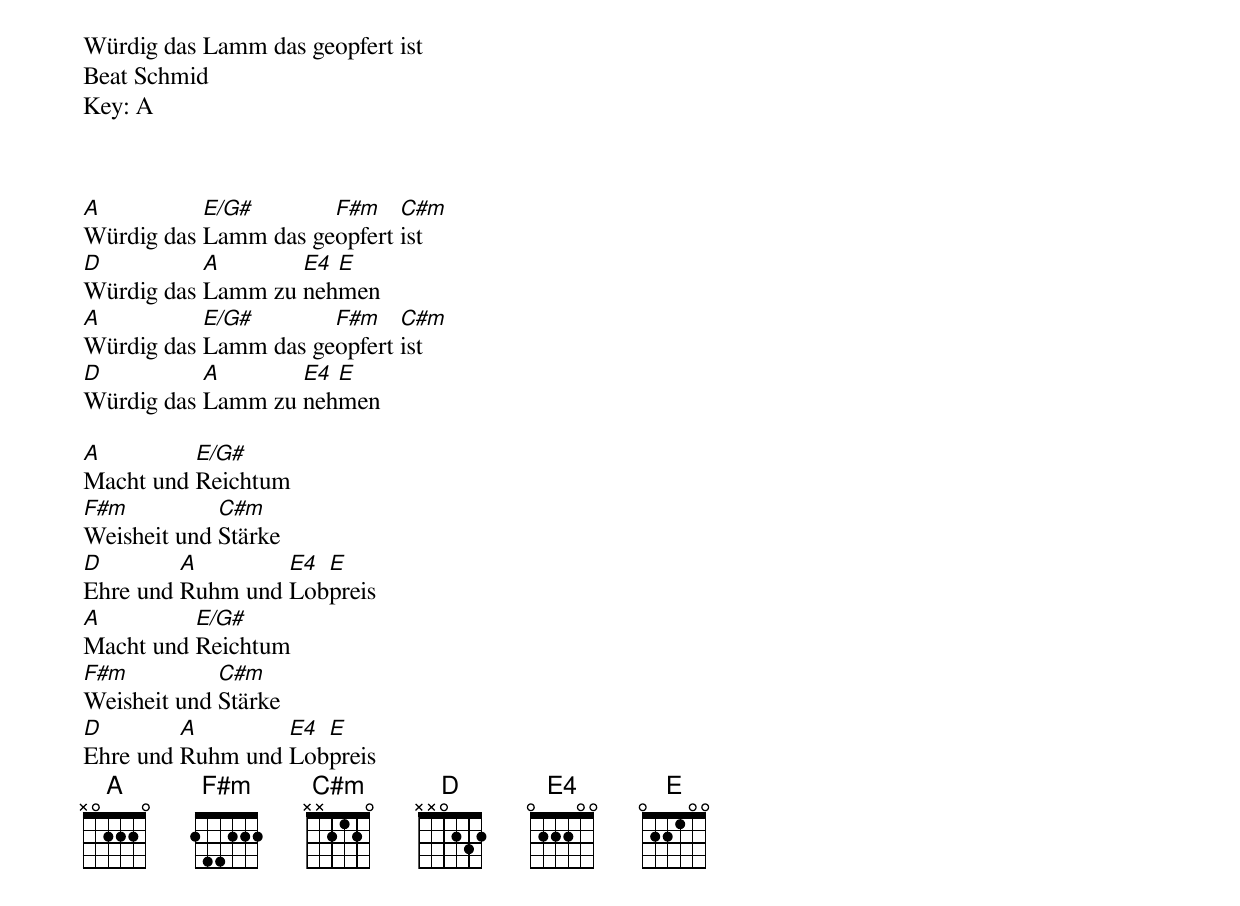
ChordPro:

Würdig das Lamm das geopfert ist
Beat Schmid
Key: A



[A]Würdig das [E/G#]Lamm das ge[F#m]opfert [C#m]ist
[D]Würdig das [A]Lamm zu [E4]neh[E]men
[A]Würdig das [E/G#]Lamm das ge[F#m]opfert [C#m]ist
[D]Würdig das [A]Lamm zu [E4]neh[E]men

[A]Macht und [E/G#]Reichtum
[F#m]Weisheit und [C#m]Stärke
[D]Ehre und [A]Ruhm und [E4]Lob[E]preis
[A]Macht und [E/G#]Reichtum
[F#m]Weisheit und [C#m]Stärke
[D]Ehre und [A]Ruhm und [E4]Lob[E]preis
